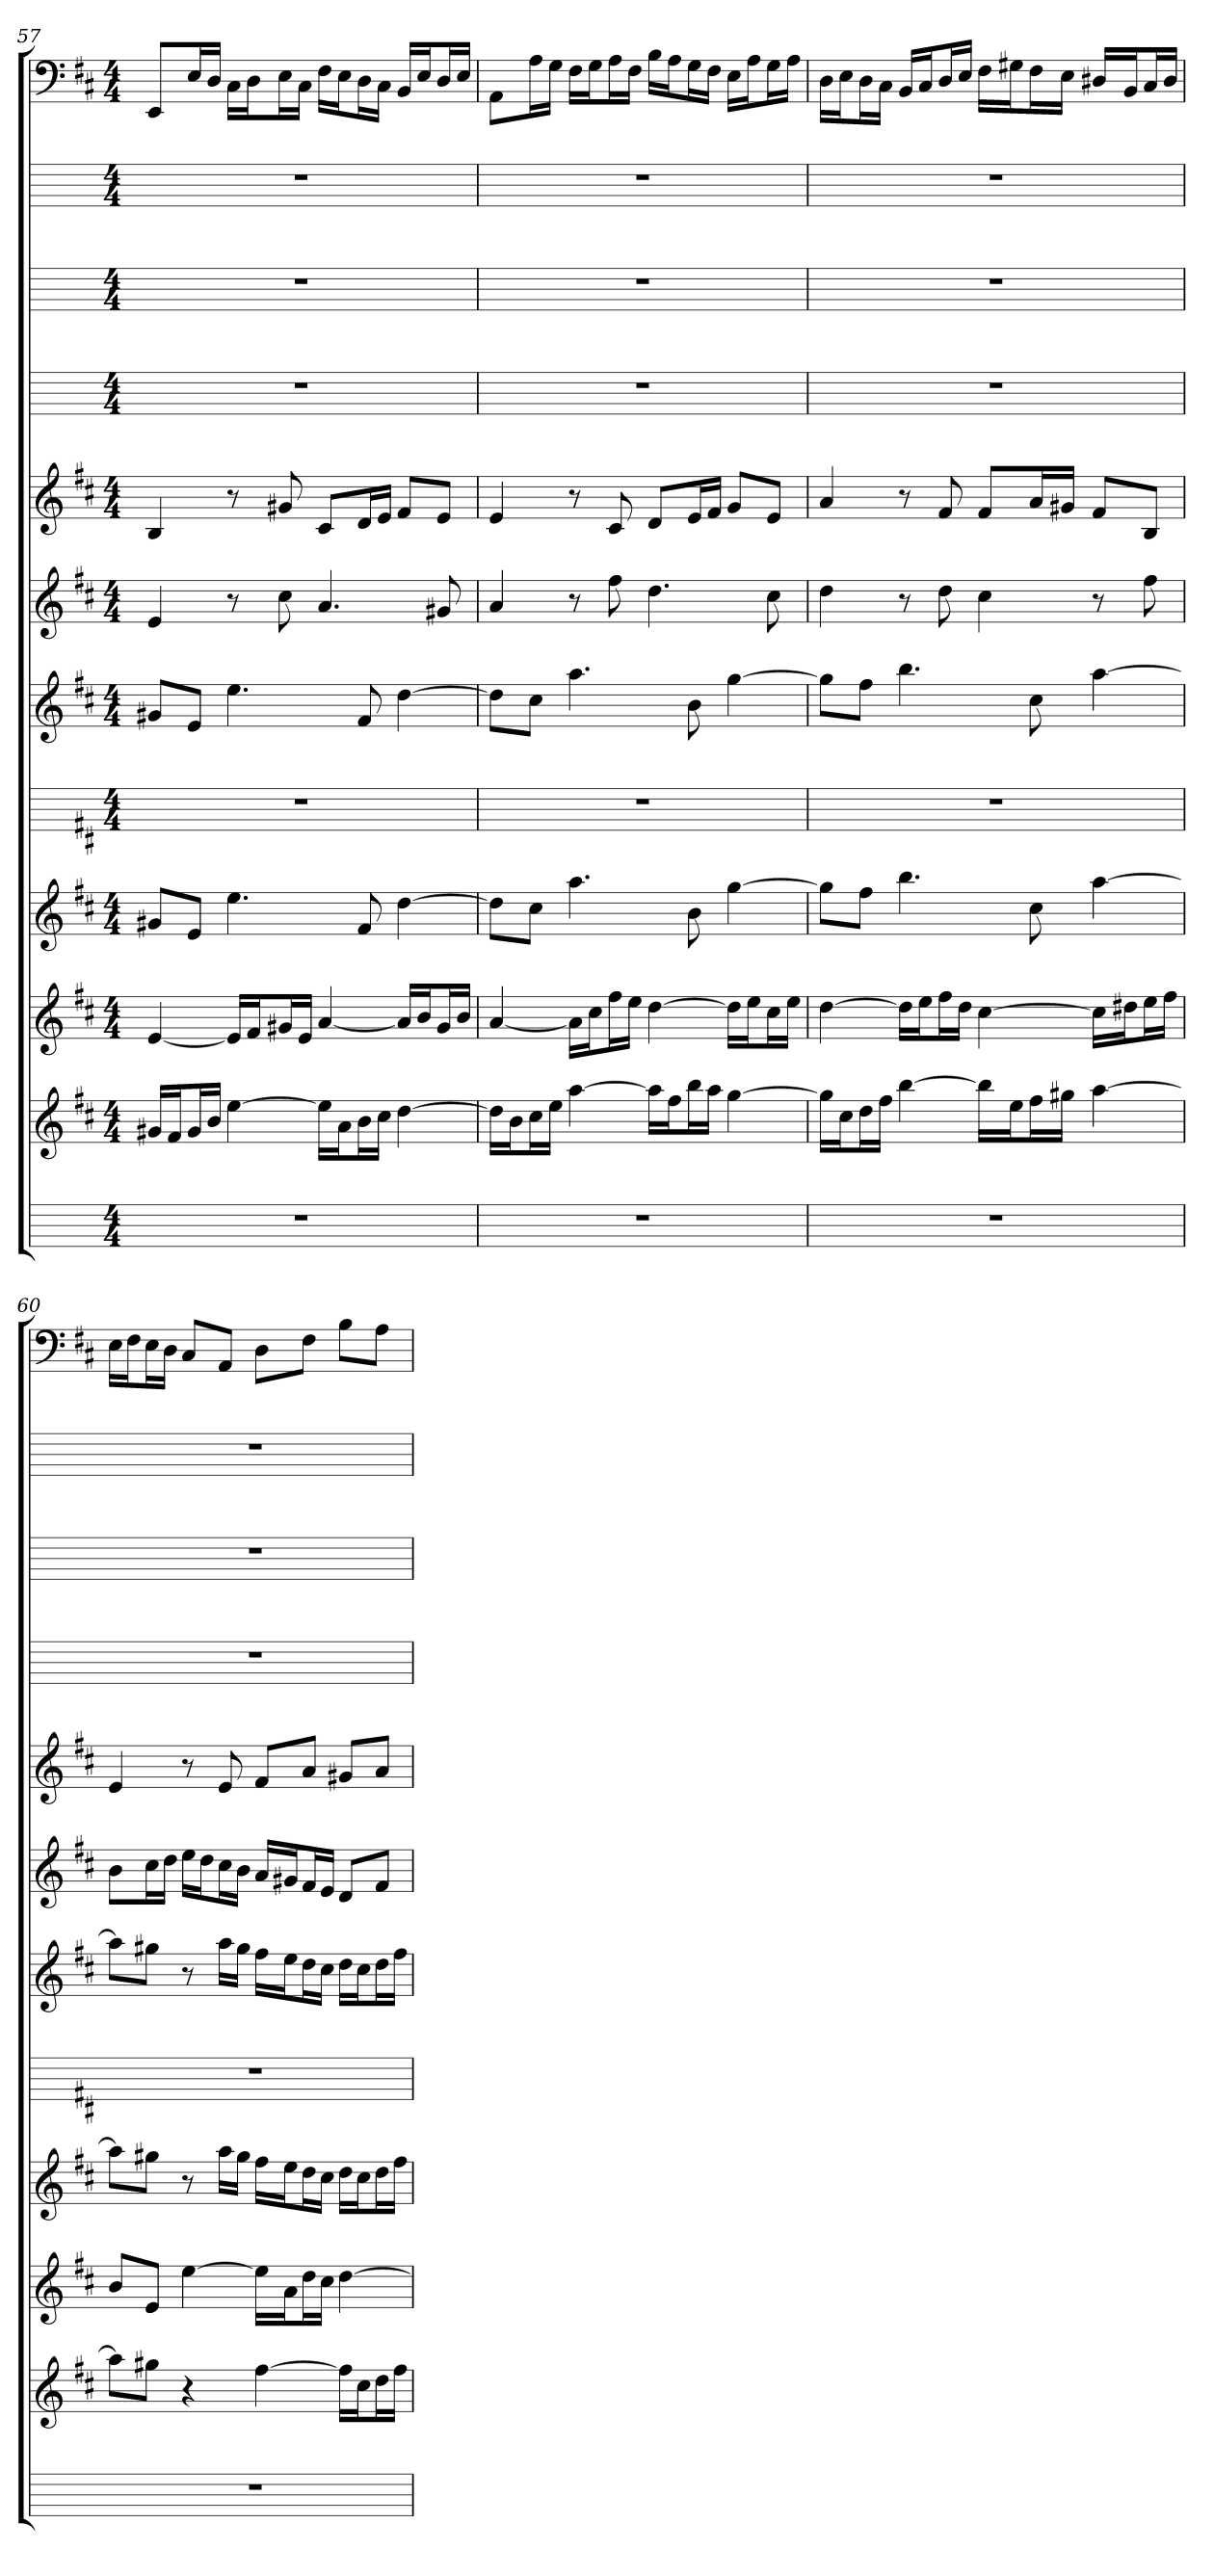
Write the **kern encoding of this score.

**kern	**kern	**kern	**kern	**kern	**kern	**kern	**kern	**kern	**kern	**kern	**kern
*part12	*part11	*part10	*part9	*part8	*part7	*part6	*part5	*part4	*part3	*part2	*part1
*staff12	*staff11	*staff10	*staff9	*staff8	*staff7	*staff6	*staff5	*staff4	*staff3	*staff2	*staff1
*k[]	*k[f#c#]	*k[f#c#]	*k[f#c#]	*k[f#c#]	*k[f#c#]	*k[f#c#]	*k[f#c#]	*k[]	*k[]	*k[]	*k[f#c#]
*M4/4	*M4/4	*M4/4	*M4/4	*M4/4	*M4/4	*M4/4	*M4/4	*M4/4	*M4/4	*M4/4	*M4/4
=57	=57	=57	=57	=57	=57	=57	=57	=57	=57	=57	=57
1r	16g#XLL	[4e	8g#XL	1r	8g#XL	4e	4B	1r	1r	1r	8EEL
.	16f#J	.	.	.	.	.	.	.	.	.	.
.	16g#L	.	8eJ	.	8eJ	.	.	.	.	.	16EL
.	16bJJ	.	.	.	.	.	.	.	.	.	16DJJ
.	[4ee	16eLL]	4.ee	.	4.ee	8r	8r	.	.	.	16C#LL
.	.	16f#J	.	.	.	.	.	.	.	.	16DJ
.	.	16g#XL	.	.	.	8cc#	8g#X	.	.	.	16EL
.	.	16eJJ	.	.	.	.	.	.	.	.	16C#JJ
.	16eeLL]	[4a	.	.	.	4.a	8c#L	.	.	.	16F#LL
.	16aJ	.	.	.	.	.	.	.	.	.	16EJ
.	16bL	.	8f#	.	8f#	.	16dL	.	.	.	16DL
.	16cc#JJ	.	.	.	.	.	16eJJ	.	.	.	16C#JJ
.	[4dd	16aLL]	[4dd	.	[4dd	.	8f#L	.	.	.	16BBLL
.	.	16bJ	.	.	.	.	.	.	.	.	16EJ
.	.	16g#L	.	.	.	8g#X	8eJ	.	.	.	16DL
.	.	16bJJ	.	.	.	.	.	.	.	.	16EJJ
=58	=58	=58	=58	=58	=58	=58	=58	=58	=58	=58	=58
1r	16ddLL]	[4a	8ddL]	1r	8ddL]	4a	4e	1r	1r	1r	8AAL
.	16bJ	.	.	.	.	.	.	.	.	.	.
.	16cc#L	.	8cc#J	.	8cc#J	.	.	.	.	.	16AL
.	16eeJJ	.	.	.	.	.	.	.	.	.	16GJJ
.	[4aa	16aLL]	4.aa	.	4.aa	8r	8r	.	.	.	16F#LL
.	.	16cc#J	.	.	.	.	.	.	.	.	16GJ
.	.	16ff#L	.	.	.	8ff#	8c#	.	.	.	16AL
.	.	16eeJJ	.	.	.	.	.	.	.	.	16F#JJ
.	16aaLL]	[4dd	.	.	.	4.dd	8dL	.	.	.	16BLL
.	16ff#J	.	.	.	.	.	.	.	.	.	16AJ
.	16bbL	.	8b	.	8b	.	16eL	.	.	.	16GL
.	16aaJJ	.	.	.	.	.	16f#JJ	.	.	.	16F#JJ
.	[4gg	16ddLL]	[4gg	.	[4gg	.	8gL	.	.	.	16ELL
.	.	16eeJ	.	.	.	.	.	.	.	.	16AJ
.	.	16cc#L	.	.	.	8cc#	8eJ	.	.	.	16GL
.	.	16eeJJ	.	.	.	.	.	.	.	.	16AJJ
=59	=59	=59	=59	=59	=59	=59	=59	=59	=59	=59	=59
1r	16ggLL]	[4dd	8ggL]	1r	8ggL]	4dd	4a	1r	1r	1r	16DLL
.	16cc#J	.	.	.	.	.	.	.	.	.	16EJ
.	16ddL	.	8ff#J	.	8ff#J	.	.	.	.	.	16DL
.	16ff#JJ	.	.	.	.	.	.	.	.	.	16C#JJ
.	[4bb	16ddLL]	4.bb	.	4.bb	8r	8r	.	.	.	16BBLL
.	.	16eeJ	.	.	.	.	.	.	.	.	16C#J
.	.	16ff#L	.	.	.	8dd	8f#	.	.	.	16DL
.	.	16ddJJ	.	.	.	.	.	.	.	.	16EJJ
.	16bbLL]	[4cc#	.	.	.	4cc#	8f#L	.	.	.	16F#LL
.	16eeJ	.	.	.	.	.	.	.	.	.	16G#XJ
.	16ff#L	.	8cc#	.	8cc#	.	16aL	.	.	.	16F#L
.	16gg#XJJ	.	.	.	.	.	16g#XJJ	.	.	.	16EJJ
.	[4aa	16cc#LL]	[4aa	.	[4aa	8r	8f#L	.	.	.	16D#XLL
.	.	16dd#XJ	.	.	.	.	.	.	.	.	16BBJ
.	.	16eeL	.	.	.	8ff#	8BJ	.	.	.	16C#L
.	.	16ff#JJ	.	.	.	.	.	.	.	.	16D#JJ
=60	=60	=60	=60	=60	=60	=60	=60	=60	=60	=60	=60
1r	8aaL]	8bL	8aaL]	1r	8aaL]	8bL	4e	1r	1r	1r	16ELL
.	.	.	.	.	.	.	.	.	.	.	16F#J
.	8gg#XJ	8eJ	8gg#XJ	.	8gg#XJ	16cc#L	.	.	.	.	16EL
.	.	.	.	.	.	16ddJJ	.	.	.	.	16DJJ
.	4r	[4ee	8r	.	8r	16eeLL	8r	.	.	.	8C#L
.	.	.	.	.	.	16ddJ	.	.	.	.	.
.	.	.	16aaLL	.	16aaLL	16cc#L	8e	.	.	.	8AAJ
.	.	.	16gg#JJ	.	16gg#JJ	16bJJ	.	.	.	.	.
.	[4ff#	16eeLL]	16ff#LL	.	16ff#LL	16aLL	8f#L	.	.	.	8DL
.	.	16aJ	16eeJ	.	16eeJ	16g#XJ	.	.	.	.	.
.	.	16ddL	16ddL	.	16ddL	16f#L	8aJ	.	.	.	8F#J
.	.	16cc#JJ	16cc#JJ	.	16cc#JJ	16eJJ	.	.	.	.	.
.	16ff#LL]	[4dd	16ddLL	.	16ddLL	8dL	8g#XL	.	.	.	8BL
.	16cc#J	.	16cc#J	.	16cc#J	.	.	.	.	.	.
.	16ddL	.	16ddL	.	16ddL	8f#J	8aJ	.	.	.	8AJ
.	16ff#JJ	.	16ff#JJ	.	16ff#JJ	.	.	.	.	.	.
=	=	=	=	=	=	=	=	=	=	=	=
*-	*-	*-	*-	*-	*-	*-	*-	*-	*-	*-	*-
